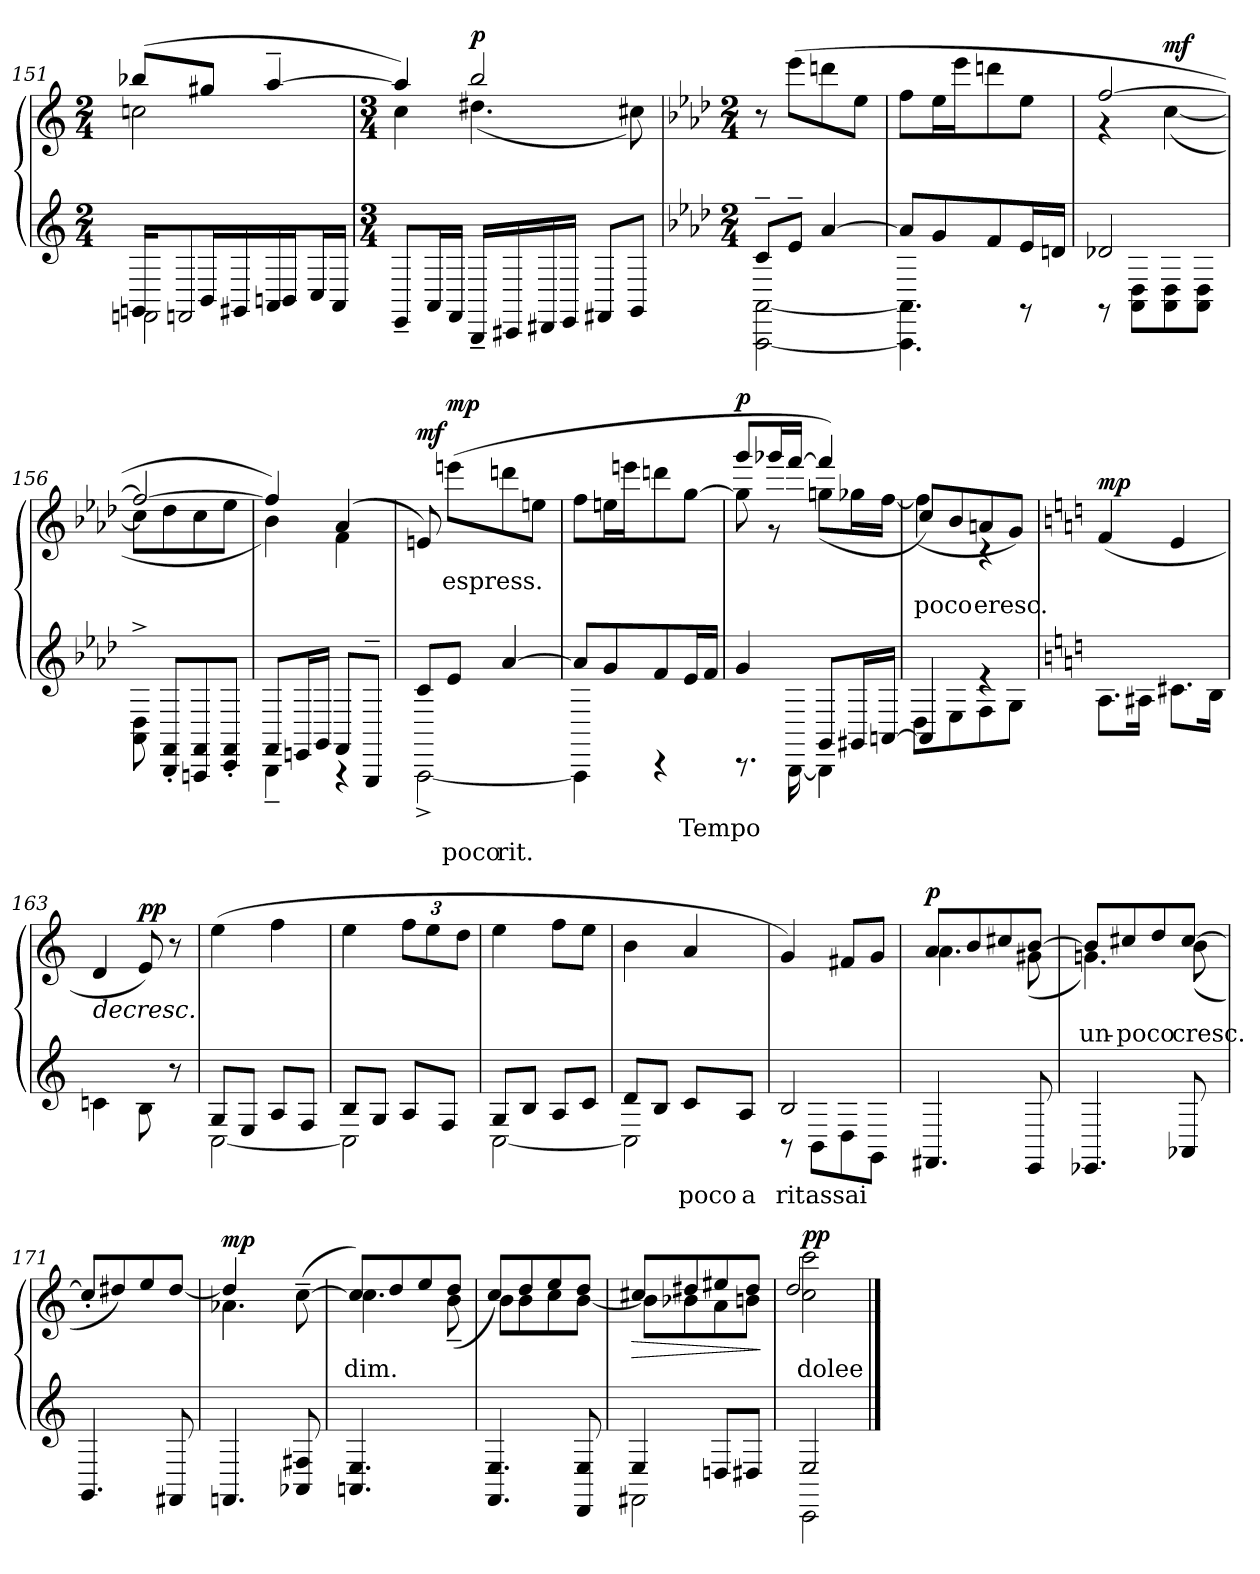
**kern	**text	**text	**kern	**text	**text	**dynam
*part1	*part1	*part1	*part1	*part1	*part1	*part1
*staff2	*staff2	*staff2	*staff1	*staff1	*staff1	*staff1/2
*clefG2	*	*	*clefG2	*	*	*
*k[]	*	*	*k[]	*	*	*
*M2/4	*	*	*M2/4	*	*	*
=151	=151	=151	=151	=151	=151	=151
*^	*	*	*^	*	*	*
*	*^	*	*	*	*	*	*	*
4ryy	16GGn/LL	2FFn\	.	.	(8bb-X/L	2ccn\	.	.	.
!	!LO:N:vis=2	!	!	!	!	!	!	!	!
.	16FFn/	.	.	.	.	.	.	.	.
.	16BB/	.	.	.	8gg#X/J	.	.	.	.
.	16GG#X/	.	.	.	.	.	.	.	.
8AA/L	16BBn/JJ	.	.	.	[4aa~/	.	.	.	.
.	8.ryy	.	.	.	.	.	.	.	.
16C/L	.	.	.	.	.	.	.	.	.
16AA/JJ	.	.	.	.	.	.	.	.	.
*v	*v	*v	*	*	*	*	*	*	*
=152	=152	=152	=152	=152	=152	=152	=152
*M3/4	*	*	*M3/4	*	*	*	*
8EE~/L	.	.	4aa/])	4cc\	.	.	.
16AA/L	.	.	.	.	.	.	.
16FF/JJ	.	.	.	.	.	.	.
!	!	!	!	!	!	!	!LO:DY:b
16BBB~/LL	.	.	2bb/	(4.dd#X\	.	.	p
16CC#X/	.	.	.	.	.	.	.
16DD#X/	.	.	.	.	.	.	.
16EE/JJ	.	.	.	.	.	.	.
8FF#X/L	.	.	.	.	.	.	.
8GG/J	.	.	.	8cc#X\)	.	.	.
*	*	*	*v	*v	*	*	*
!!LO:LB:g=z
=153	=153	=153	=153	=153	=153	=153
*k[b-e-a-d-]	*	*	*k[b-e-a-d-]	*	*	*
*M2/4	*	*	*M2/4	*	*	*
*^	*	*	*	*	*	*
8c~/L	[2AA-\ [2AAA-\	.	.	8r	.	.	.
!	!	!	!	!	!	!	!LO:DY:a
!	!	!	!	!	!	!	!LO:DY:n=1:b
!	!	!	!	!	!	!	!LO:DY:n=2:b
8e-~/J	.	.	.	(8eee-\L	.	.	mp mp mf
[4a-/	.	.	.	8dddn\	.	.	.
.	.	.	.	8ee-\J	.	.	.
=154	=154	=154	=154	=154	=154	=154	=154
8a-/L]	4.AA-\] 4.AAA-\]	.	.	8ff\L	.	.	.
8g/	.	.	.	16ee-\L	.	.	.
.	.	.	.	16eee-\J	.	.	.
8f/	.	.	.	8dddn\	.	.	.
16e-/L	8rGG	.	.	8ee-\J	.	.	.
16dn/JJ	.	.	.	.	.	.	.
=155	=155	=155	=155	=155	=155	=155	=155
*	*	*	*	*^	*	*	*
2d-X/	8rGG	.	.	[2ff/	4rg	.	.	.
.	8D-\ 8AA-\L	.	.	.	.	.	.	.
!	!	!	!	!	!	!	!	!LO:DY:b
.	8D-\ 8AA-\	.	.	.	([4cc\	.	.	mf
.	8D-\ 8AA-\J	.	.	.	.	.	.	.
*v	*v	*	*	*	*	*	*	*
=156	=156	=156	=156	=156	=156	=156	=156
8D-\^ 8AA-\^	.	.	2ff/_	8cc\L]	.	.	.
8FF/' 8BBB-/'L	.	.	.	8dd-\	.	.	.
8FF/ 8AAAn/	.	.	.	8cc\	.	.	.
8FF/' 8CC/'J	.	.	.	8ee-\J	.	.	.
=157	=157	=157	=157	=157	=157	=157	=157
*^	*	*	*	*	*	*	*
8FF/L	4BBB-~\	.	.	4ff/])	4b-\)	.	.	.
16EEn/L	.	.	.	.	.	.	.	.
16GG/JJ	.	.	.	.	.	.	.	.
8FF/L	4rAAA	.	.	(4a-/	4f\	.	.	.
8GGG~/J	.	.	.	.	.	.	.	.
*	*	*	*	*v	*v	*	*	*
!!LO:LB:g=z
=158	=158	=158	=158	=158	=158	=158	=158
!	!	!	!	!	!	!	!LO:DY:b
8c/L	[2AAA-^\	.	.	8e/)	.	.	mf
!	!	!	!	!	!	!	!LO:DY:a
8e-/J	.	.	poco	(8eee\L	-espress.	.	mp
[4a-/	.	.	rit.	8dddn\	.	.	.
.	.	.	.	8ee\J	.	.	.
=159	=159	=159	=159	=159	=159	=159	=159
8a-/L]	4AAA-\]	.	.	8ff\L	.	.	.
8g/	.	.	.	16ee\L	.	.	.
.	.	.	.	16eee\J	.	.	.
8f/	4rCC	.	.	8dddn\	.	.	.
16e-/L	.	Tempo	.	[8gg\J	.	.	.
16f/JJ	.	.	.	.	.	.	.
=160	=160	=160	=160	=160	=160	=160	=160
*	*	*	*	*^	*	*	*
!	!	!	!	!	!	!	!	!LO:DY:b
4g/	8.rCC	.	.	(8ggg/L	8gg\])	.	.	p
.	.	.	.	16ggg-X/L	8rg	.	.	.
.	[16BBB-\	.	.	[16fff/JJ	.	.	.	.
8GG/L	4BBB-\]	.	.	4fff/])	(8ggn\L	.	.	.
16GG#X/L	.	.	.	.	16gg-X\L	.	.	.
[16AAn/JJ	.	.	.	.	[16ff\JJ	.	.	.
=161	=161	=161	=161	=161	=161	=161	=161	=161
4AA/]	8D-\L	.	.	8cc/L)	(4ff\]	.	poco	.
.	8E-\	.	.	8b-/	.	.	.	.
4rd	8F\	.	.	8a/	4rc	.	eresc.	.
.	8G\J	.	.	8g/J)	.	.	.	.
*v	*v	*	*	*	*	*	*	*
*	*	*	*v	*v	*	*	*
!!LO:LB:g=z
=162	=162	=162	=162	=162	=162	=162
*k[]	*	*	*k[]	*	*	*
*^	*	*	*	*	*	*
!	!	!	!	!	!	!	!LO:DY:b
*v	*v	*	*	*	*	*	*
8.A\L	.	.	(4f/	.	.	mp
16A#X\Jk	.	.	.	.	.	.
8.c#X\L	.	.	4e/	.	.	.
16B\Jk	.	.	.	.	.	.
=163	=163	=163	=163	=163	=163	=163
!	!	!	!	!	!	!LO:HP:b
4cn\	.	.	4d/	.	.	>
!	!	!	!	!	!	!LO:DY:b
8B\	.	.	8e/)	.	.	pp
8r	.	.	8r	.	.	]
=164	=164	=164	=164	=164	=164	=164
*^	*	*	*	*	*	*
!	!	!	!	!	!	!	!LO:DY:a=2
!	!	!	!	!	!	!	!LO:DY:n=1:a
!	!	!	!	!	!	!	!LO:DY:n=2:b
8G/L	[2C\	.	.	(4ee\	.	.	p mp mp
8E/J	.	.	.	.	.	.	.
8A/L	.	.	.	4ff\	.	.	.
8F/J	.	.	.	.	.	.	.
=165	=165	=165	=165	=165	=165	=165	=165
8B/L	2C\]	.	.	4ee\	.	.	.
8G/J	.	.	.	.	.	.	.
8A/L	.	.	.	12ff\L	.	.	.
.	.	.	.	12ee\	.	.	.
8F/J	.	.	.	.	.	.	.
.	.	.	.	12dd\J	.	.	.
=166	=166	=166	=166	=166	=166	=166	=166
8G/L	[2C\	.	.	4ee\	.	.	.
8B/J	.	.	.	.	.	.	.
8A/L	.	.	.	8ff\L	.	.	.
8c/J	.	.	.	8ee\J	.	.	.
!!LO:LB:g=z
=167	=167	=167	=167	=167	=167	=167	=167
8d/L	2C\]	.	.	4b\	.	.	.
8B/J	.	.	.	.	.	.	.
8c/L	.	poco	.	4a/	.	.	.
8A/J	.	a	.	.	.	.	.
=168	=168	=168	=168	=168	=168	=168	=168
2B/	8rBB	rit.	.	4g/)	.	.	.
.	8BB\L	assai	.	.	.	.	.
.	8D\	.	.	8f#X/L	.	.	.
.	8GG\J	.	.	8g/J	.	.	.
=169	=169	=169	=169	=169	=169	=169	=169
*	*	*	*	*^	*	*	*
!	!	!	!	!	!	!	!	!LO:DY:b
*v	*v	*	*	*	*	*	*	*
4.FF#X/	.	.	8a/L	4.a\	.	.	p
.	.	.	8b/	.	.	.	.
.	.	.	8cc#X/	.	.	.	.
8EE/	.	.	[8b/J	(8g#X\	.	.	.
=170	=170	=170	=170	=170	=170	=170	=170
4.EE-X/	.	.	8b/L]	4.gn\)	un-	.	.
.	.	.	8cc#X/	.	-poco	.	.
.	.	.	8dd/	.	.	.	.
8AA-X/	.	.	[8cc#/J	(8b\	cresc.	.	.
*	*	*	*v	*v	*	*	*
=171	=171	=171	=171	=171	=171	=171
4.GG/	.	.	8cc#'/L]	.	.	.
.	.	.	8dd#X/)	.	.	.
.	.	.	8ee/	.	.	.
8FF#X/	.	.	[8dd#/J	.	.	.
!!LO:LB:g=z
=172	=172	=172	=172	=172	=172	=172
*	*	*	*^	*	*	*
!	!	!	!	!	!	!	!LO:DY:b
4.FFn/	.	.	4dd#/]	4.a-X\	.	.	mp
.	.	.	4ryy	.	.	.	.
8F#X/ 8AA-X/	.	.	.	([8cc~\	.	.	.
=173	=173	=173	=173	=173	=173	=173	=173
4.E/ 4.AAn/	.	.	8cc/L])	4.cc\	-dim.	.	.
.	.	.	8dd/	.	.	.	.
.	.	.	8ee/	.	.	.	.
8ryy	.	.	8dd/J	(8b~\	.	.	.
=174	=174	=174	=174	=174	=174	=174	=174
4.E/ 4.FF/	.	.	8cc/L)	8b\L	.	.	.
.	.	.	8dd/	8b\	.	.	.
.	.	.	8ee/	8cc\	.	.	.
8E/ 8DD/	.	.	8dd/J	[8b\J	.	.	.
=175	=175	=175	=175	=175	=175	=175	=175
*^	*	*	*	*	*	*	*
!	!	!	!	!	!	!	!	!LO:HP:b
4E/	2FF#X\	.	.	8cc#X/L	8b\L]	.	.	>
.	.	.	.	8dd#X/	8b-X\	.	.	.
8Dn/L	.	.	.	8ee#X/	8a\	.	.	.
8D#X/J	.	.	.	8dd#/J	8bn\J	.	.	.
*v	*v	*	*	*	*	*	*	*
*	*	*	*v	*v	*	*	*
.	.	.	.	.	.	]
=176	=176	=176	=176	=176	=176	=176
*^	*	*	*^	*	*	*
!	!	!	!	!	!	!	!	!LO:DY:b
2E/	2CC\	.	.	(2ccc\ 2cc\	2dd/)	dolee	.	pp
*v	*v	*	*	*	*	*	*	*
*	*	*	*v	*v	*	*	*
==	==	==	==	==	==	==
*-	*-	*-	*-	*-	*-	*-
